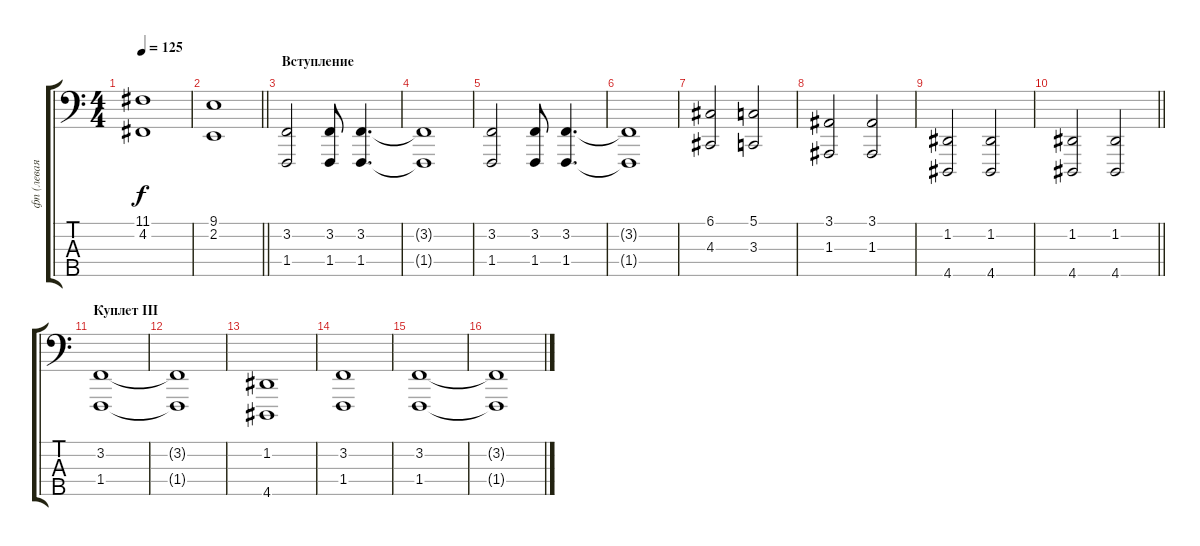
\track ("фп (левая рука)" "фп (левая ") {instrument acousticgrandpiano}
\staff {score tabs}
\tuning (G2 D2 A1 E1 B0) {hide}
\ts (4 4)
\tempo 125
\clef f4
\ks c
(11.1 4.2).1{dy f} |
\barLineRight lightlight
(9.1 2.2).1 |
\section ("" "Вступление")
(3.2 1.4).2 (3.2 1.4).8 (3.2 1.4).4{d} |
(3.2{t} 1.4{t}).1 |
(3.2 1.4).2 (3.2 1.4).8 (3.2 1.4).4{d} |
(3.2{t} 1.4{t}).1 |
(6.1 4.3).2 (5.1 3.3).2 |
(3.1 1.3).2 (3.1 1.3).2 |
(1.2 4.5).2 (1.2 4.5).2 |
\barLineRight lightlight
(1.2 4.5).2 (1.2 4.5).2 |
\section ("" "Куплет III")
(3.2 1.4).1 |
(3.2{t} 1.4{t}).1 |
(1.2 4.5).1 |
(3.2 1.4).1 |
(3.2 1.4).1 |
(3.2{t} 1.4{t}).1
